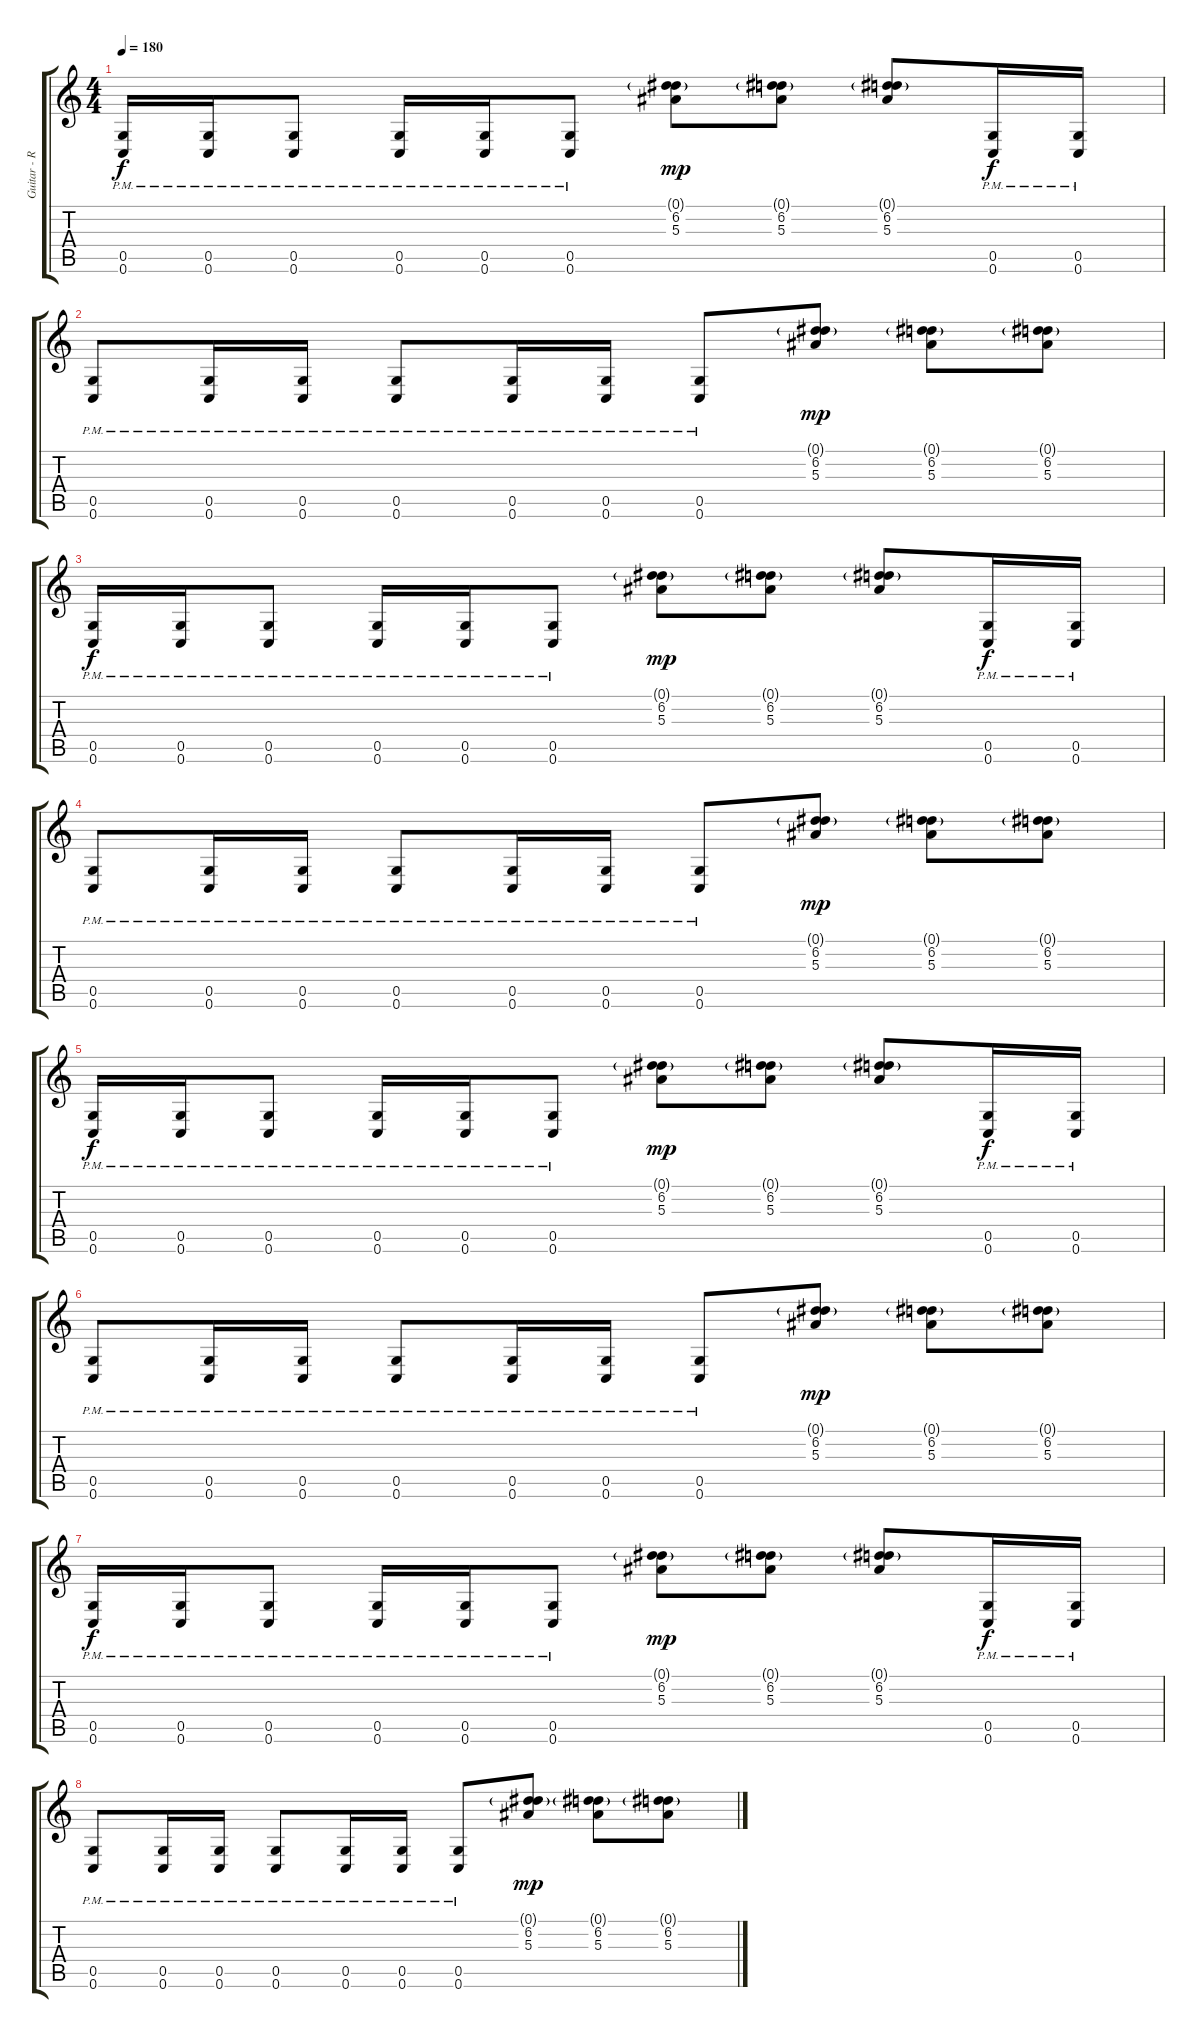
\track ("Guitar - Right" "Guitar - R") {instrument distortionguitar}
\staff {score tabs}
\tuning (D4 A3 F3 C3 G2 C2) {hide}
\ts (4 4)
\tempo 180
\clef g2
\ks c
(0.5{pm} 0.6{pm}).16{dy f} (0.5{pm} 0.6{pm}).16 (0.5{pm} 0.6{pm}).8 (0.5{pm} 0.6{pm}).16 (0.5{pm} 0.6{pm}).16 (0.5{pm} 0.6{pm}).8 (0.1{g} 6.2 5.3).8{dy mp} (0.1{g} 6.2 5.3).8 (0.1{g} 6.2 5.3).8 (0.5{pm} 0.6{pm}).16{dy f} (0.5{pm} 0.6{pm}).16 |
(0.5{pm} 0.6{pm}).8 (0.5{pm} 0.6{pm}).16 (0.5{pm} 0.6{pm}).16 (0.5{pm} 0.6{pm}).8 (0.5{pm} 0.6{pm}).16 (0.5{pm} 0.6{pm}).16 (0.5{pm} 0.6{pm}).8 (0.1{g} 6.2 5.3).8{dy mp} (0.1{g} 6.2 5.3).8 (0.1{g} 6.2 5.3).8 |
(0.5{pm} 0.6{pm}).16{dy f} (0.5{pm} 0.6{pm}).16 (0.5{pm} 0.6{pm}).8 (0.5{pm} 0.6{pm}).16 (0.5{pm} 0.6{pm}).16 (0.5{pm} 0.6{pm}).8 (0.1{g} 6.2 5.3).8{dy mp} (0.1{g} 6.2 5.3).8 (0.1{g} 6.2 5.3).8 (0.5{pm} 0.6{pm}).16{dy f} (0.5{pm} 0.6{pm}).16 |
(0.5{pm} 0.6{pm}).8 (0.5{pm} 0.6{pm}).16 (0.5{pm} 0.6{pm}).16 (0.5{pm} 0.6{pm}).8 (0.5{pm} 0.6{pm}).16 (0.5{pm} 0.6{pm}).16 (0.5{pm} 0.6{pm}).8 (0.1{g} 6.2 5.3).8{dy mp} (0.1{g} 6.2 5.3).8 (0.1{g} 6.2 5.3).8 |
(0.5{pm} 0.6{pm}).16{dy f} (0.5{pm} 0.6{pm}).16 (0.5{pm} 0.6{pm}).8 (0.5{pm} 0.6{pm}).16 (0.5{pm} 0.6{pm}).16 (0.5{pm} 0.6{pm}).8 (0.1{g} 6.2 5.3).8{dy mp} (0.1{g} 6.2 5.3).8 (0.1{g} 6.2 5.3).8 (0.5{pm} 0.6{pm}).16{dy f} (0.5{pm} 0.6{pm}).16 |
(0.5{pm} 0.6{pm}).8 (0.5{pm} 0.6{pm}).16 (0.5{pm} 0.6{pm}).16 (0.5{pm} 0.6{pm}).8 (0.5{pm} 0.6{pm}).16 (0.5{pm} 0.6{pm}).16 (0.5{pm} 0.6{pm}).8 (0.1{g} 6.2 5.3).8{dy mp} (0.1{g} 6.2 5.3).8 (0.1{g} 6.2 5.3).8 |
(0.5{pm} 0.6{pm}).16{dy f} (0.5{pm} 0.6{pm}).16 (0.5{pm} 0.6{pm}).8 (0.5{pm} 0.6{pm}).16 (0.5{pm} 0.6{pm}).16 (0.5{pm} 0.6{pm}).8 (0.1{g} 6.2 5.3).8{dy mp} (0.1{g} 6.2 5.3).8 (0.1{g} 6.2 5.3).8 (0.5{pm} 0.6{pm}).16{dy f} (0.5{pm} 0.6{pm}).16 |
(0.5{pm} 0.6{pm}).8 (0.5{pm} 0.6{pm}).16 (0.5{pm} 0.6{pm}).16 (0.5{pm} 0.6{pm}).8 (0.5{pm} 0.6{pm}).16 (0.5{pm} 0.6{pm}).16 (0.5{pm} 0.6{pm}).8 (0.1{g} 6.2 5.3).8{dy mp} (0.1{g} 6.2 5.3).8 (0.1{g} 6.2 5.3).8
